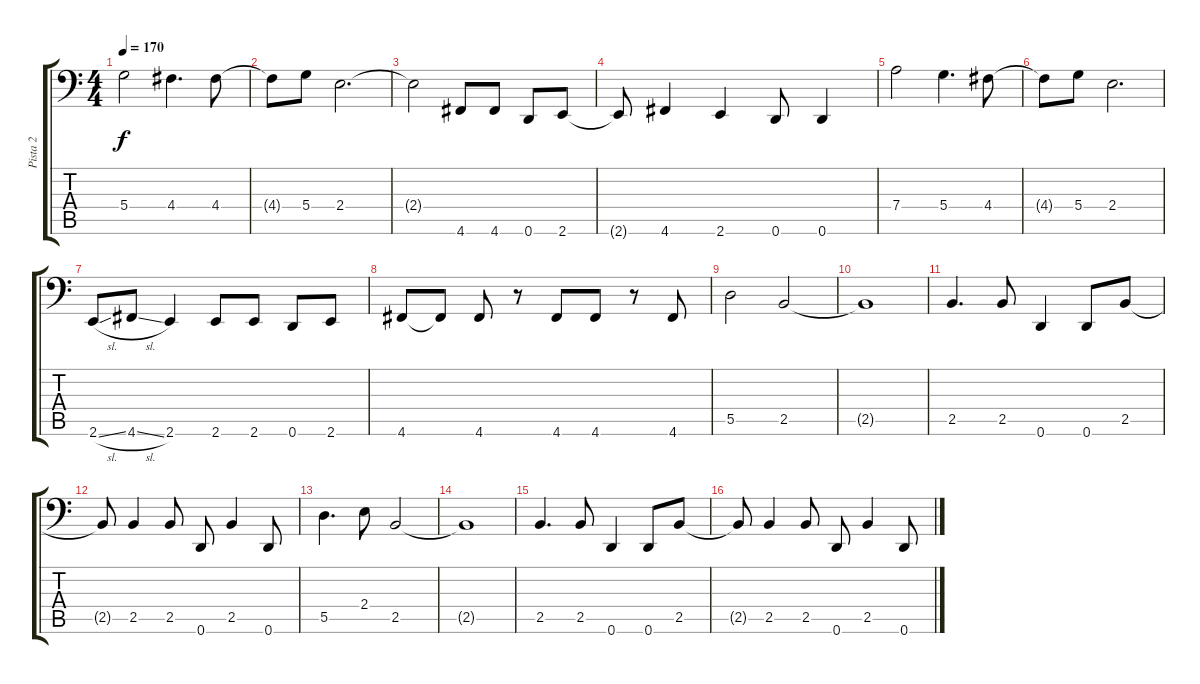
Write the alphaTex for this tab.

\track ("Pista 2" "Pista 2") {instrument electricbassfinger}
\staff {score tabs}
\tuning (E3 B2 G2 D2 A1 D1) {hide}
\ts (4 4)
\tempo 170
\clef f4
\ks c
5.4.2{dy f} 4.4.4{d} 4.4.8 |
4.4{t}.8 5.4.8 2.4.2{d} |
2.4{t}.2 4.6.8 4.6.8 0.6.8 2.6.8 |
2.6{t}.8 4.6.4 2.6.4 0.6.8 0.6.4 |
7.4.2 5.4.4{d} 4.4.8 |
4.4{t}.8 5.4.8 2.4.2{d} |
2.6{sl}.8 4.6{sl}.8 2.6.4 2.6.8 2.6.8 0.6.8 2.6.8 |
4.6.8 4.6{t}.8 4.6.8 r.8 4.6.8 4.6.8 r.8 4.6.8 |
5.5.2 2.5.2 |
2.5{t}.1 |
2.5.4{d} 2.5.8 0.6.4 0.6.8 2.5.8 |
2.5{t}.8 2.5.4 2.5.8 0.6.8 2.5.4 0.6.8 |
5.5.4{d} 2.4.8 2.5.2 |
2.5{t}.1 |
2.5.4{d} 2.5.8 0.6.4 0.6.8 2.5.8 |
2.5{t}.8 2.5.4 2.5.8 0.6.8 2.5.4 0.6.8
